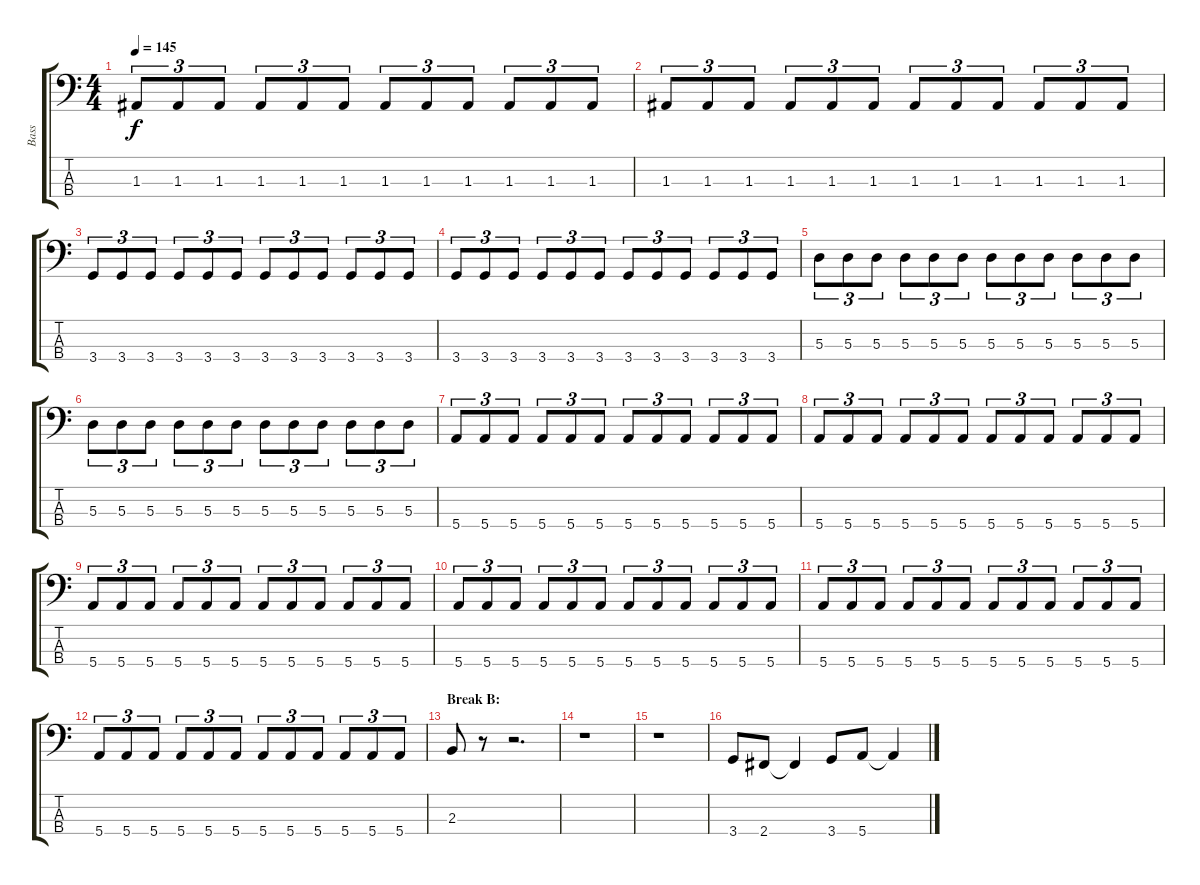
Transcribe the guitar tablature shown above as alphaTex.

\track ("Bass" "Bass") {instrument electricbasspick}
\staff {score tabs}
\tuning (G2 D2 A1 E1) {hide}
\ts (4 4)
\tempo 145
\clef f4
\ks c
1.3.8{tu (3 2) dy f} 1.3.8{tu (3 2)} 1.3.8{tu (3 2)} 1.3.8{tu (3 2)} 1.3.8{tu (3 2)} 1.3.8{tu (3 2)} 1.3.8{tu (3 2)} 1.3.8{tu (3 2)} 1.3.8{tu (3 2)} 1.3.8{tu (3 2)} 1.3.8{tu (3 2)} 1.3.8{tu (3 2)} |
1.3.8{tu (3 2)} 1.3.8{tu (3 2)} 1.3.8{tu (3 2)} 1.3.8{tu (3 2)} 1.3.8{tu (3 2)} 1.3.8{tu (3 2)} 1.3.8{tu (3 2)} 1.3.8{tu (3 2)} 1.3.8{tu (3 2)} 1.3.8{tu (3 2)} 1.3.8{tu (3 2)} 1.3.8{tu (3 2)} |
3.4.8{tu (3 2)} 3.4.8{tu (3 2)} 3.4.8{tu (3 2)} 3.4.8{tu (3 2)} 3.4.8{tu (3 2)} 3.4.8{tu (3 2)} 3.4.8{tu (3 2)} 3.4.8{tu (3 2)} 3.4.8{tu (3 2)} 3.4.8{tu (3 2)} 3.4.8{tu (3 2)} 3.4.8{tu (3 2)} |
3.4.8{tu (3 2)} 3.4.8{tu (3 2)} 3.4.8{tu (3 2)} 3.4.8{tu (3 2)} 3.4.8{tu (3 2)} 3.4.8{tu (3 2)} 3.4.8{tu (3 2)} 3.4.8{tu (3 2)} 3.4.8{tu (3 2)} 3.4.8{tu (3 2)} 3.4.8{tu (3 2)} 3.4.8{tu (3 2)} |
5.3.8{tu (3 2)} 5.3.8{tu (3 2)} 5.3.8{tu (3 2)} 5.3.8{tu (3 2)} 5.3.8{tu (3 2)} 5.3.8{tu (3 2)} 5.3.8{tu (3 2)} 5.3.8{tu (3 2)} 5.3.8{tu (3 2)} 5.3.8{tu (3 2)} 5.3.8{tu (3 2)} 5.3.8{tu (3 2)} |
5.3.8{tu (3 2)} 5.3.8{tu (3 2)} 5.3.8{tu (3 2)} 5.3.8{tu (3 2)} 5.3.8{tu (3 2)} 5.3.8{tu (3 2)} 5.3.8{tu (3 2)} 5.3.8{tu (3 2)} 5.3.8{tu (3 2)} 5.3.8{tu (3 2)} 5.3.8{tu (3 2)} 5.3.8{tu (3 2)} |
5.4.8{tu (3 2)} 5.4.8{tu (3 2)} 5.4.8{tu (3 2)} 5.4.8{tu (3 2)} 5.4.8{tu (3 2)} 5.4.8{tu (3 2)} 5.4.8{tu (3 2)} 5.4.8{tu (3 2)} 5.4.8{tu (3 2)} 5.4.8{tu (3 2)} 5.4.8{tu (3 2)} 5.4.8{tu (3 2)} |
5.4.8{tu (3 2)} 5.4.8{tu (3 2)} 5.4.8{tu (3 2)} 5.4.8{tu (3 2)} 5.4.8{tu (3 2)} 5.4.8{tu (3 2)} 5.4.8{tu (3 2)} 5.4.8{tu (3 2)} 5.4.8{tu (3 2)} 5.4.8{tu (3 2)} 5.4.8{tu (3 2)} 5.4.8{tu (3 2)} |
5.4.8{tu (3 2)} 5.4.8{tu (3 2)} 5.4.8{tu (3 2)} 5.4.8{tu (3 2)} 5.4.8{tu (3 2)} 5.4.8{tu (3 2)} 5.4.8{tu (3 2)} 5.4.8{tu (3 2)} 5.4.8{tu (3 2)} 5.4.8{tu (3 2)} 5.4.8{tu (3 2)} 5.4.8{tu (3 2)} |
5.4.8{tu (3 2)} 5.4.8{tu (3 2)} 5.4.8{tu (3 2)} 5.4.8{tu (3 2)} 5.4.8{tu (3 2)} 5.4.8{tu (3 2)} 5.4.8{tu (3 2)} 5.4.8{tu (3 2)} 5.4.8{tu (3 2)} 5.4.8{tu (3 2)} 5.4.8{tu (3 2)} 5.4.8{tu (3 2)} |
5.4.8{tu (3 2)} 5.4.8{tu (3 2)} 5.4.8{tu (3 2)} 5.4.8{tu (3 2)} 5.4.8{tu (3 2)} 5.4.8{tu (3 2)} 5.4.8{tu (3 2)} 5.4.8{tu (3 2)} 5.4.8{tu (3 2)} 5.4.8{tu (3 2)} 5.4.8{tu (3 2)} 5.4.8{tu (3 2)} |
5.4.8{tu (3 2)} 5.4.8{tu (3 2)} 5.4.8{tu (3 2)} 5.4.8{tu (3 2)} 5.4.8{tu (3 2)} 5.4.8{tu (3 2)} 5.4.8{tu (3 2)} 5.4.8{tu (3 2)} 5.4.8{tu (3 2)} 5.4.8{tu (3 2)} 5.4.8{tu (3 2)} 5.4.8{tu (3 2)} |
\section ("" "Break B:")
2.3.8 r.8 r.2{d} |
r.1 |
r.1 |
3.4.8 2.4.8 2.4{t}.4 3.4.8 5.4.8 5.4{t}.4
